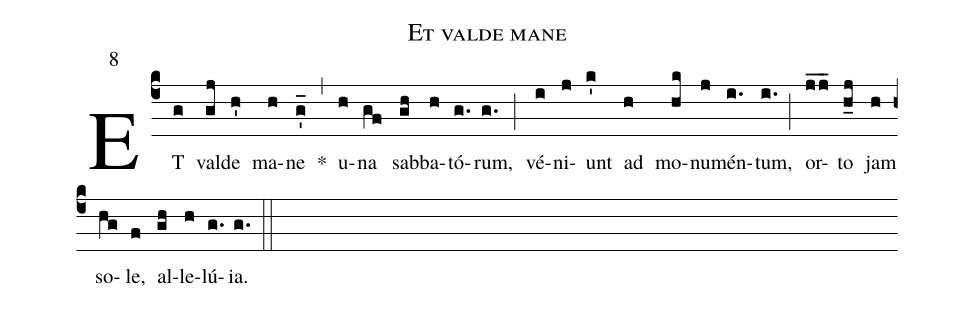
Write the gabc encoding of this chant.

name:Et valde mane;
mode:8;
annotation:8;
office-part:Antiphonae;
%%
(c4) ET(g) val(gj)de(h') ma(h)ne(g'_) *(,) u(h)na(gf) sab(gh)ba(h)tó(g.)rum,(g.) (;) vé(i)ni(j)unt(k') ad(h) mo(hk)nu(j)mén(i.)tum,(i.) (;) or(j_/j_)to(h_j) jam(h) so(hg)le,(f) al(gh)le(h)lú(g.)ia.(g.) (::)
